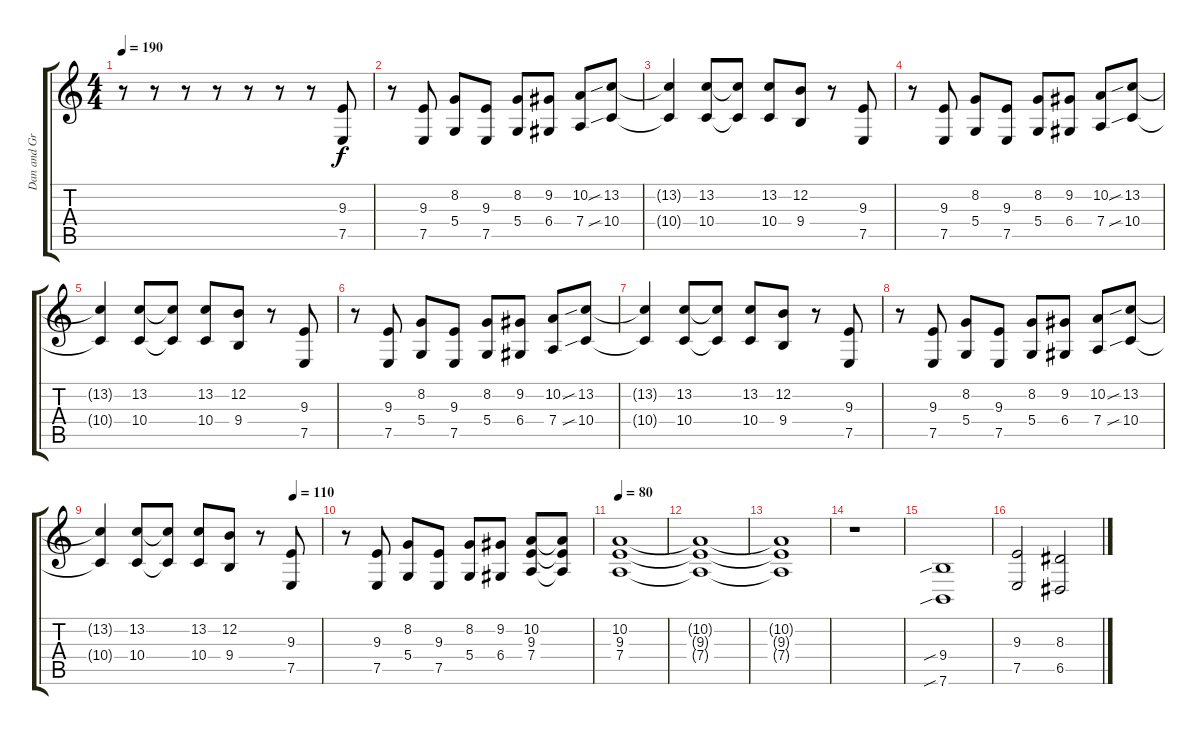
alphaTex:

\track ("Dan and Grant (Trombones)" "Dan and Gr") {instrument trombone}
\staff {score tabs}
\tuning (E4 B3 G3 D3 A2 E2) {hide}
\ts (4 4)
\tempo 190
\clef g2
\ks c
r.8{dy f} r.8 r.8 r.8 r.8 r.8 r.8 (9.3 7.5).8 |
r.8 (9.3 7.5).8 (8.2 5.4).8 (9.3 7.5).8 (8.2 5.4).8 (9.2 6.4).8 (10.2 7.4).8 (13.2{sib} 10.4{sib}).8 |
(13.2{t} 10.4{t}).4 (13.2 10.4).8 (13.2{t} 10.4{t}).8 (13.2 10.4).8 (12.2 9.4).8 r.8 (9.3 7.5).8 |
r.8 (9.3 7.5).8 (8.2 5.4).8 (9.3 7.5).8 (8.2 5.4).8 (9.2 6.4).8 (10.2 7.4).8 (13.2{sib} 10.4{sib}).8 |
(13.2{t} 10.4{t}).4 (13.2 10.4).8 (13.2{t} 10.4{t}).8 (13.2 10.4).8 (12.2 9.4).8 r.8 (9.3 7.5).8 |
r.8 (9.3 7.5).8 (8.2 5.4).8 (9.3 7.5).8 (8.2 5.4).8 (9.2 6.4).8 (10.2 7.4).8 (13.2{sib} 10.4{sib}).8 |
(13.2{t} 10.4{t}).4 (13.2 10.4).8 (13.2{t} 10.4{t}).8 (13.2 10.4).8 (12.2 9.4).8 r.8 (9.3 7.5).8 |
r.8 (9.3 7.5).8 (8.2 5.4).8 (9.3 7.5).8 (8.2 5.4).8 (9.2 6.4).8 (10.2 7.4).8 (13.2{sib} 10.4{sib}).8 |
\tempo (110 0.875)
(13.2{t} 10.4{t}).4 (13.2 10.4).8 (13.2{t} 10.4{t}).8 (13.2 10.4).8 (12.2 9.4).8 r.8 (9.3 7.5).8 |
r.8 (9.3 7.5).8 (8.2 5.4).8 (9.3 7.5).8 (8.2 5.4).8 (9.2 6.4).8 (10.2 9.3 7.4).8 (10.2{t} 9.3{t} 7.4{t}).8 |
\tempo 80
(10.2 9.3 7.4).1 |
(10.2{t} 9.3{t} 7.4{t}).1 |
(10.2{t} 9.3{t} 7.4{t}).1 |
r.1 |
(9.4{sib} 7.6{sib}).1{volume 10} |
(9.3 7.5).2 (8.3 6.5).2
